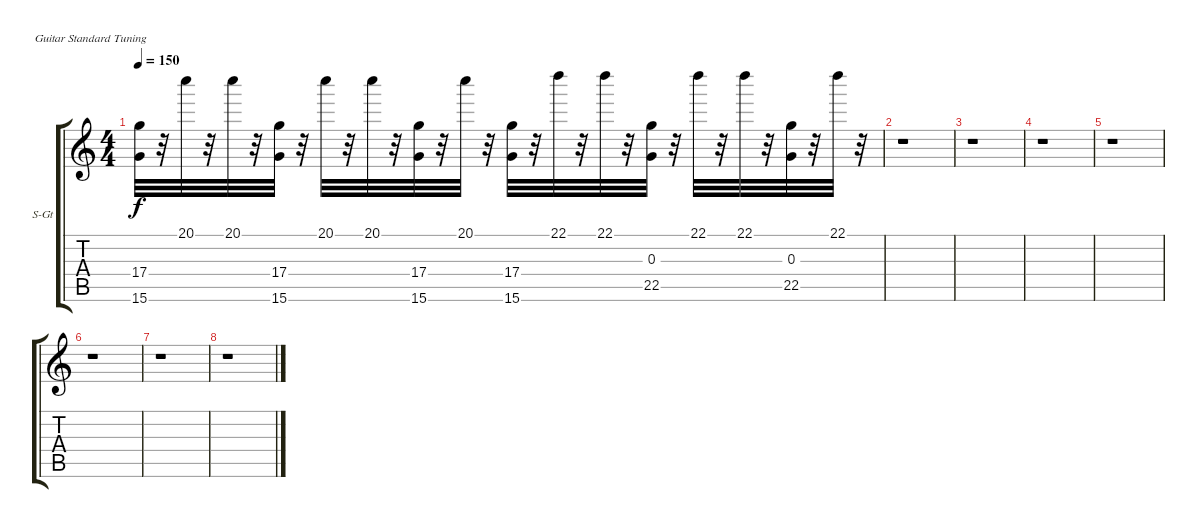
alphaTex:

\bracketExtendMode groupsimilarinstruments
\firstSystemTrackNameOrientation horizontal
\otherSystemsTrackNameOrientation horizontal
\track ("synth" "S-Gt") {instrument lead7fifths}
\staff {score tabs}
\tuning (E4 B3 G3 D3 A2 E2)
\displaytranspose 12
\ts (4 4)
\tempo 150
\clef g2
\ks c
(17.4 15.6).32{dy f} r.32 20.1.32 r.32 20.1.32 r.32 (17.4 15.6).32 r.32 20.1.32 r.32 20.1.32 r.32 (17.4 15.6).32 r.32 20.1.32 r.32 (17.4 15.6).32 r.32 22.1.32 r.32 22.1.32 r.32 (0.3 22.5).32 r.32 22.1.32 r.32 22.1.32 r.32 (0.3 22.5).32 r.32 22.1.32 r.32 |
r.1 |
r.1 |
r.1 |
r.1 |
r.1 |
r.1 |
r.1
